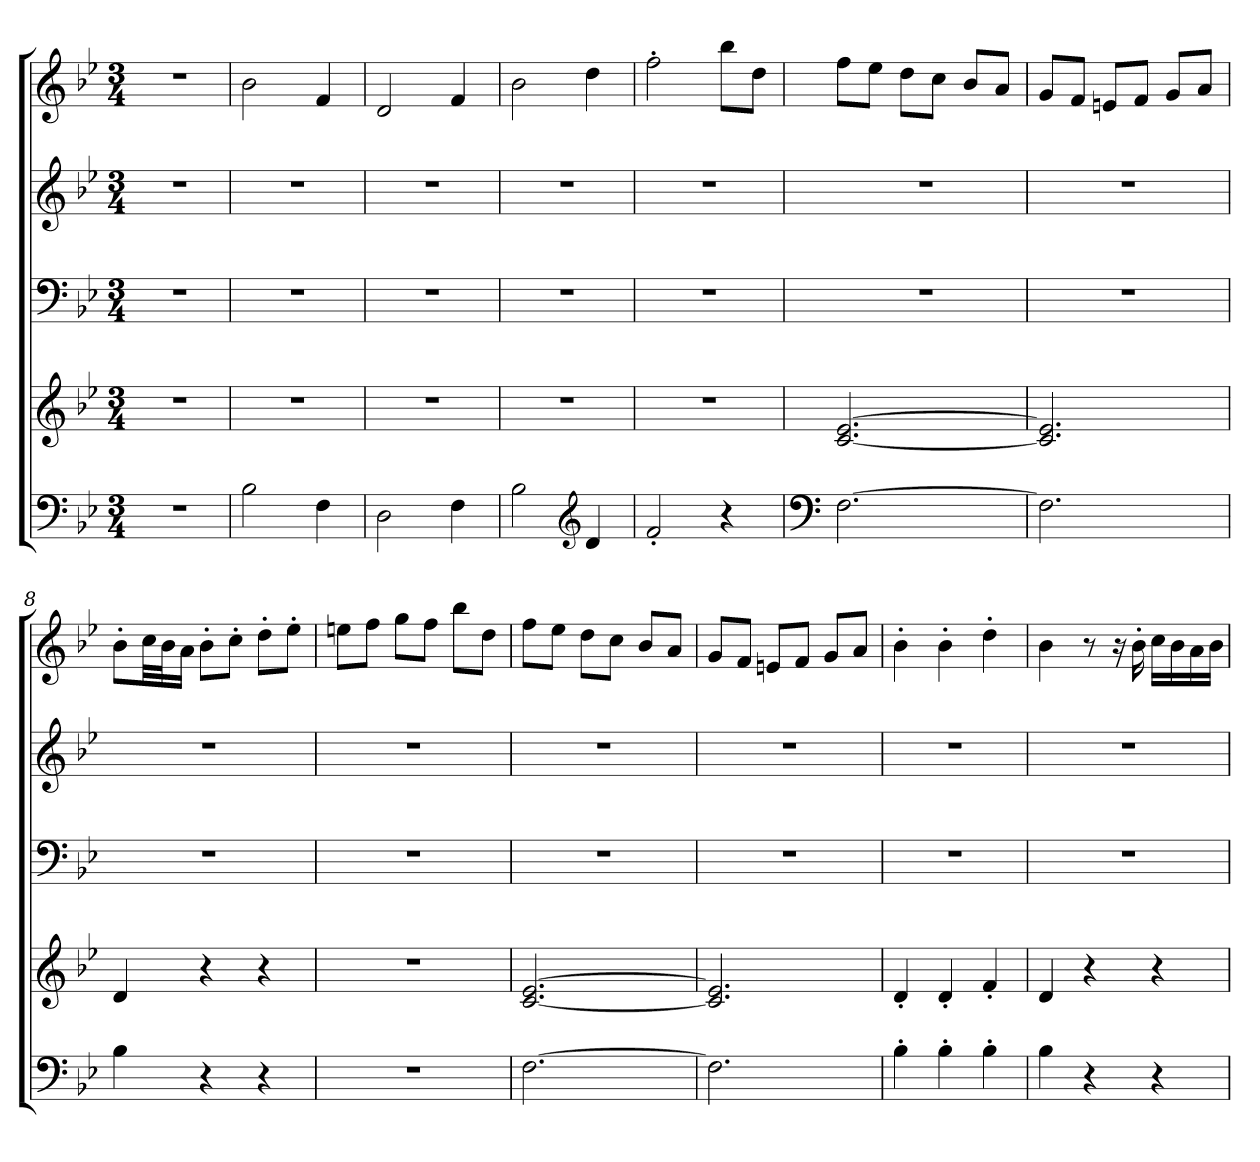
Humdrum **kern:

**kern	**kern	**kern	**kern	**kern
*part5	*part4	*part3	*part2	*part1
*staff5	*staff4	*staff3	*staff2	*staff1
*clefF4	*clefG2	*clefF4	*clefG2	*clefG2
*k[b-e-]	*k[b-e-]	*k[b-e-]	*k[b-e-]	*k[b-e-]
*M3/4	*M3/4	*M3/4	*M3/4	*M3/4
*MM165	*MM165	*MM165	*MM165	*MM165
=1	=1	=1	=1	=1
2.r	2.r	2.r	2.r	2.r
=2	=2	=2	=2	=2
*	*	*	*	*MM179
2B-\	2.r	2.r	2.r	2b-\
4F\	.	.	.	4f/
=3	=3	=3	=3	=3
2D\	2.r	2.r	2.r	2d/
4F\	.	.	.	4f/
=4	=4	=4	=4	=4
*	*	*	*	*MM179
2B-\	2.r	2.r	2.r	2b-\
*clefG2	*	*	*	*
4d/	.	.	.	4dd\
=5	=5	=5	=5	=5
*	*	*	*	*MM165
2f'/	2.r	2.r	2.r	2ff'\
*	*	*	*	*MM179
4r	.	.	.	8bb-\L
.	.	.	.	8dd\J
=6	=6	=6	=6	=6
*clefF4	*	*	*	*
*	*	*	*	*MM179
[2.F\	[2.c/ [2.e-/	2.r	2.r	8ff\L
.	.	.	.	8ee-\J
.	.	.	.	8dd\L
.	.	.	.	8cc\J
.	.	.	.	8b-/L
.	.	.	.	8a/J
=7	=7	=7	=7	=7
2.F\]	2.c/] 2.e-/]	2.r	2.r	8g/L
.	.	.	.	8f/J
.	.	.	.	8en/L
.	.	.	.	8f/J
.	.	.	.	8g/L
.	.	.	.	8a/J
!!LO:LB:g=z
=8	=8	=8	=8	=8
*	*	*	*	*MM179
4B-\	4d/	2.r	2.r	8b-'\L
.	.	.	.	32cc\LL
.	.	.	.	32b-\J
.	.	.	.	16a\JJ
4r	4r	.	.	8b-'\L
.	.	.	.	8cc'\J
4r	4r	.	.	8dd'\L
.	.	.	.	8ee-'\J
=9	=9	=9	=9	=9
2.r	2.r	2.r	2.r	8een\L
.	.	.	.	8ff\J
.	.	.	.	8gg\L
.	.	.	.	8ff\J
.	.	.	.	8bb-\L
*	*	*	*	*MM176
.	.	.	.	8dd\J
=10	=10	=10	=10	=10
*	*	*	*	*MM179
[2.F\	[2.c/ [2.e-/	2.r	2.r	8ff\L
.	.	.	.	8ee-\J
.	.	.	.	8dd\L
.	.	.	.	8cc\J
.	.	.	.	8b-/L
.	.	.	.	8a/J
=11	=11	=11	=11	=11
2.F\]	2.c/] 2.e-/]	2.r	2.r	8g/L
.	.	.	.	8f/J
.	.	.	.	8en/L
.	.	.	.	8f/J
.	.	.	.	8g/L
.	.	.	.	8a/J
=12	=12	=12	=12	=12
*	*	*	*	*MM174
4B-'\	4d'/	2.r	2.r	4b-'\
4B-'\	4d'/	.	.	4b-'\
4B-'\	4f'/	.	.	4dd'\
=13	=13	=13	=13	=13
*	*	*	*	*MM165
4B-\	4d/	2.r	2.r	4b-\
4r	4r	.	.	8r
.	.	.	.	16r
*	*	*	*	*MM179
.	.	.	.	16b-'\
4r	4r	.	.	16cc\LL
.	.	.	.	16b-\
.	.	.	.	16a\
.	.	.	.	16b-\JJ
=	=	=	=	=
*-	*-	*-	*-	*-
